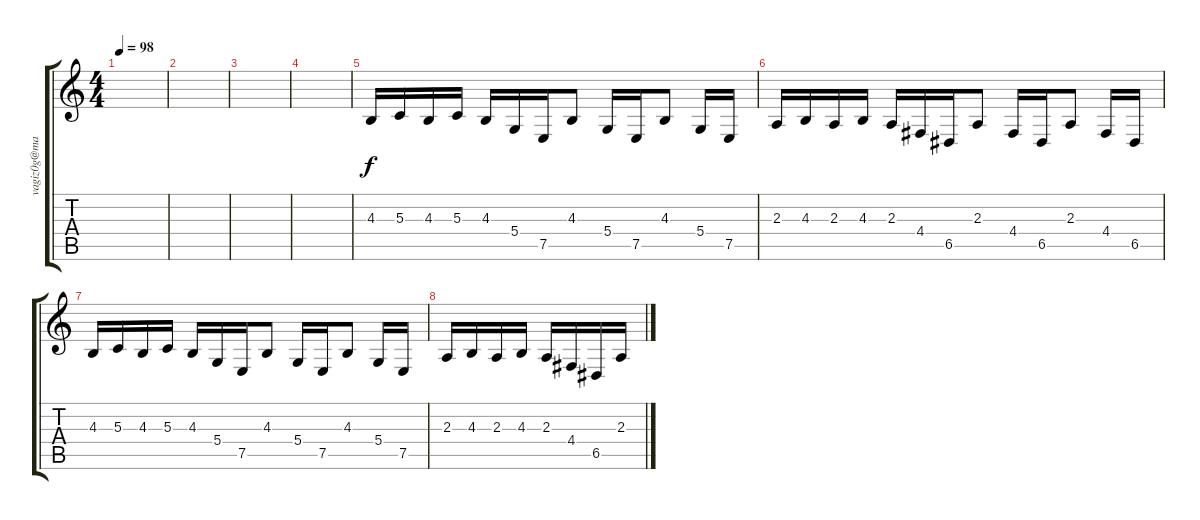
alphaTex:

\track ("" "vagiz0g@ma") {instrument trumpet}
\staff {score tabs}
\tuning (E4 B3 G3 D3 A2 E2) {hide}
\ts (4 4)
\tempo 98
\clef g2
\ks c
|
|
|
|
4.3.16 5.3.16 4.3.16 5.3.16 4.3.16 5.4.16 7.5.16 4.3.8 5.4.16 7.5.16 4.3.8 5.4.16 7.5.16 |
2.3.16 4.3.16 2.3.16 4.3.16 2.3.16 4.4.16 6.5.16 2.3.8 4.4.16 6.5.16 2.3.8 4.4.16 6.5.16 |
4.3.16 5.3.16 4.3.16 5.3.16 4.3.16 5.4.16 7.5.16 4.3.8 5.4.16 7.5.16 4.3.8 5.4.16 7.5.16 |
2.3.16 4.3.16 2.3.16 4.3.16 2.3.16 4.4.16 6.5.16 2.3.16
